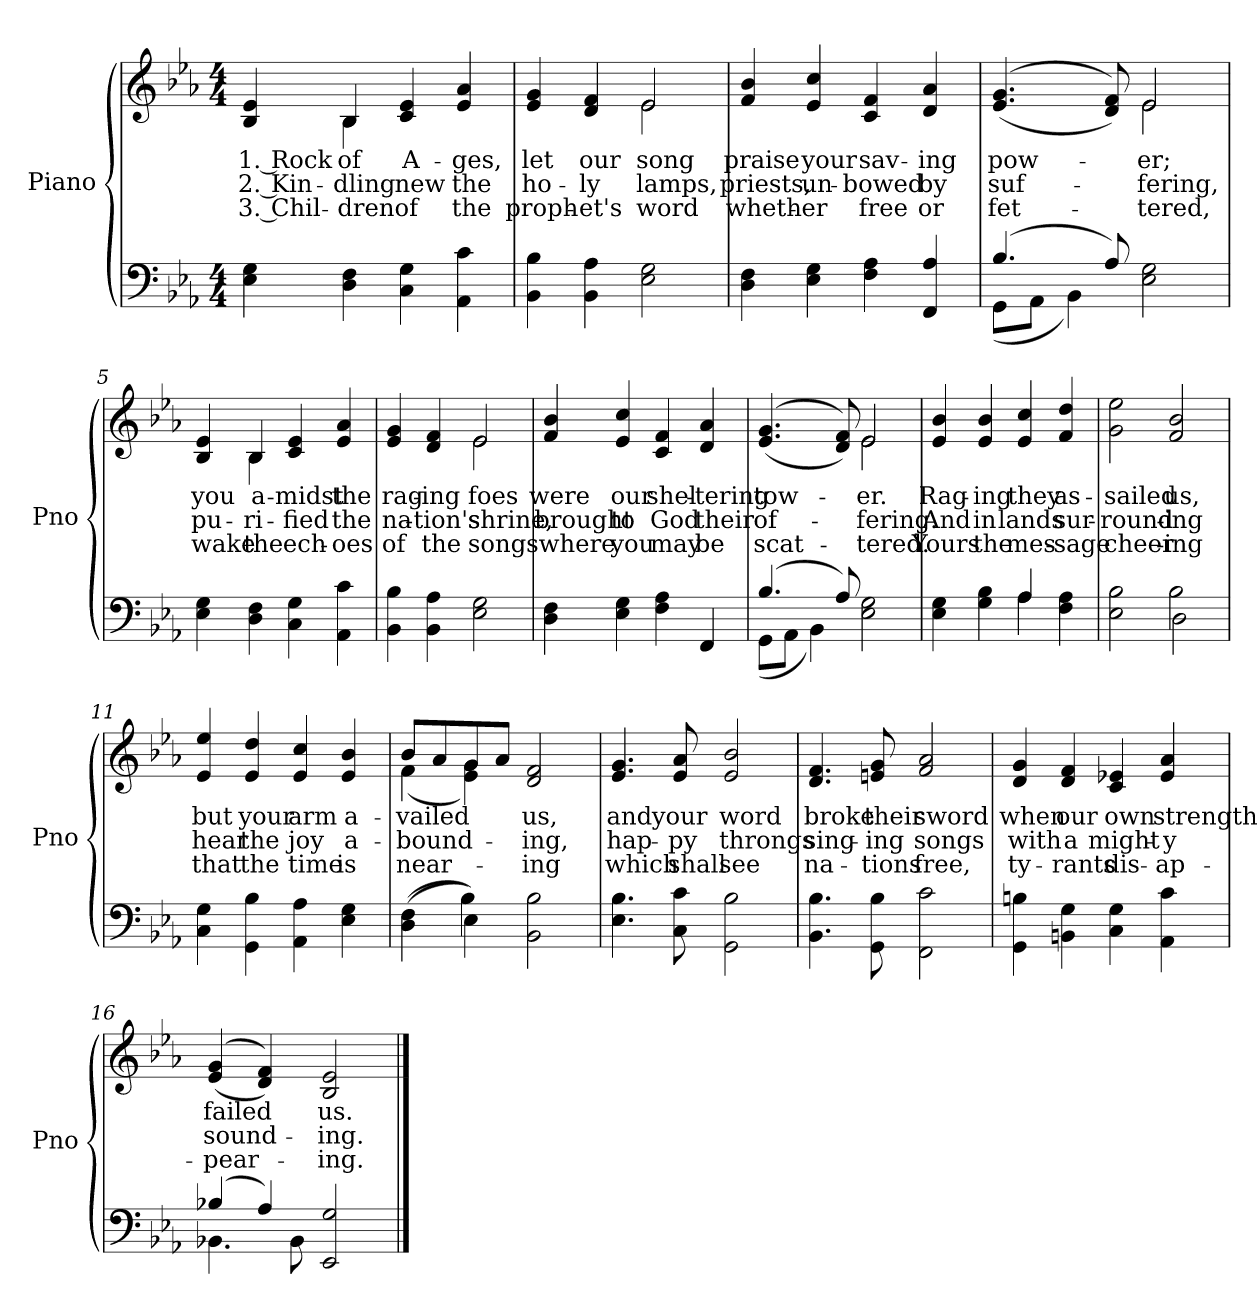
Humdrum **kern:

**kern	**kern	**text	**text	**text
*part2	*part1	*part1	*part1	*part1
*staff2	*staff1	*staff1	*staff1	*staff1
*I"Piano	*I"Piano	*	*	*
*I'Pno	*I'Pno	*	*	*
*clefF4	*clefG2	*	*	*
*k[b-e-a-]	*k[b-e-a-]	*	*	*
*M4/4	*M4/4	*	*	*
*MM116	*MM116	*	*	*
=1	=1	=1	=1	=1
!	!	!LO:LY:b	!LO:LY:b	!LO:LY:b
*	*^	*	*	*
4E-\ 4G\	4B-/ 4e-/	4ryy	1. Rock	2. Kin-	3. Chil-
!	!	!	!LO:LY:b	!LO:LY:b	!LO:LY:b
4D\ 4F\	4B-/	4B-\	of	-dling	-dren
!	!	!	!LO:LY:b	!LO:LY:b	!LO:LY:b
4C\ 4G\	4c/ 4e-/	2ryy	A-	new	of
!	!	!	!LO:LY:b	!LO:LY:b	!LO:LY:b
4AA-\ 4c\	4e-/ 4a-/	.	-ges,	the	the
=2	=2	=2	=2	=2	=2
!	!	!	!LO:LY:b	!LO:LY:b	!LO:LY:b
4BB-\ 4B-\	4e-/ 4g/	2ryy	let	ho-	proph-
!	!	!	!LO:LY:b	!LO:LY:b	!LO:LY:b
4BB-\ 4A-\	4d/ 4f/	.	our	-ly	-et's
!	!	!	!LO:LY:b	!LO:LY:b	!LO:LY:b
2E-\ 2G\	2e-/	2e-\	song	lamps,	word
=3	=3	=3	=3	=3	=3
!	!	!	!LO:LY:b	!LO:LY:b	!LO:LY:b
*	*v	*v	*	*	*
4D\ 4F\	4f/ 4b-/	praise	priests,	wheth-
!	!	!LO:LY:b	!LO:LY:b	!LO:LY:b
4E-\ 4G\	4e-/ 4cc/	your	un-	-er
!	!	!LO:LY:b	!LO:LY:b	!LO:LY:b
4F\ 4A-\	4c/ 4f/	sav-	-bowed	free
!	!	!LO:LY:b	!LO:LY:b	!LO:LY:b
4FF/ 4A-/	4d/ 4a-/	-ing	by	or
!!LO:LB:g=z
=4	=4	=4	=4	=4
*^	*	*	*	*
!	!	!	!LO:LY:b	!LO:LY:b	!LO:LY:b
*	*	*^	*	*	*
(>4.B-/	(<8GG\L	(<(>4.e-/ 4.g/	2ryy	pow-	suf-	fet-
.	8AA-\J	.	.	.	.	.
.	4BB-\)	.	.	.	.	.
8A-/)	.	8d/ 8f/))	.	.	.	.
!	!	!	!	!LO:LY:b	!LO:LY:b	!LO:LY:b
2E-\ 2G\	2ryy	2e-/	2e-\	-er;	-fering,	-tered,
=5	=5	=5	=5	=5	=5	=5
!	!	!	!	!LO:LY:b	!LO:LY:b	!LO:LY:b
*v	*v	*	*	*	*	*
4E-\ 4G\	4B-/ 4e-/	4ryy	you	pu-	wake
!	!	!	!LO:LY:b	!LO:LY:b	!LO:LY:b
4D\ 4F\	4B-/	4B-\	a-	-ri-	the
!	!	!	!LO:LY:b	!LO:LY:b	!LO:LY:b
4C\ 4G\	4c/ 4e-/	2ryy	-midst	-fied	ech-
!	!	!	!LO:LY:b	!LO:LY:b	!LO:LY:b
4AA-\ 4c\	4e-/ 4a-/	.	the	the	-oes
=6	=6	=6	=6	=6	=6
!	!	!	!LO:LY:b	!LO:LY:b	!LO:LY:b
4BB-\ 4B-\	4e-/ 4g/	2ryy	rag-	na-	of
!	!	!	!LO:LY:b	!LO:LY:b	!LO:LY:b
4BB-\ 4A-\	4d/ 4f/	.	-ing	-tion's	the
!	!	!	!LO:LY:b	!LO:LY:b	!LO:LY:b
2E-\ 2G\	2e-/	2e-\	foes	shrine,	songs
!!LO:LB:g=z
=7	=7	=7	=7	=7	=7
!	!	!	!LO:LY:b	!LO:LY:b	!LO:LY:b
*	*v	*v	*	*	*
4D\ 4F\	4f/ 4b-/	were	brought	where
!	!	!LO:LY:b	!LO:LY:b	!LO:LY:b
4E-\ 4G\	4e-/ 4cc/	our	to	you
!	!	!LO:LY:b	!LO:LY:b	!LO:LY:b
4F\ 4A-\	4c/ 4f/	shel-	God	may
!	!	!LO:LY:b	!LO:LY:b	!LO:LY:b
4FF/	4d/ 4a-/	-tering	their	be
=8	=8	=8	=8	=8
*^	*	*	*	*
!	!	!	!LO:LY:b	!LO:LY:b	!LO:LY:b
*	*	*^	*	*	*
(>4.B-/	(<8GG\L	(<(>4.e-/ 4.g/	2ryy	tow-	of-	scat-
.	8AA-\J	.	.	.	.	.
.	4BB-\)	.	.	.	.	.
8A-/)	.	8d/ 8f/))	.	.	.	.
!	!	!	!	!LO:LY:b	!LO:LY:b	!LO:LY:b
2E-\ 2G\	2ryy	2e-/	2e-\	-er.	-fering.	-tered.
=9	=9	=9	=9	=9	=9	=9
!	!	!	!	!LO:LY:b	!LO:LY:b	!LO:LY:b
*	*	*v	*v	*	*	*
4E-\ 4G\	2ryy	4e-/ 4b-/	Rag-	And	Yours
!	!	!	!LO:LY:b	!LO:LY:b	!LO:LY:b
4G\ 4B-\	.	4e-/ 4b-/	-ing	in	the
!	!	!	!LO:LY:b	!LO:LY:b	!LO:LY:b
4A-\	4A-/	4e-/ 4cc/	they	lands	mes-
!	!	!	!LO:LY:b	!LO:LY:b	!LO:LY:b
4F\ 4A-\	4ryy	4f/ 4dd/	as-	sur-	-sage
!!LO:PB:g=z
=10	=10	=10	=10	=10	=10
!	!	!	!LO:LY:b	!LO:LY:b	!LO:LY:b
2E-\ 2B-\	2ryy	2g\ 2ee-\	-sailed	-round-	cheer-
!	!	!	!LO:LY:b	!LO:LY:b	!LO:LY:b
2B-\	2D\	2f/ 2b-/	us,	-ing	-ing
=11	=11	=11	=11	=11	=11
!	!	!	!LO:LY:b	!LO:LY:b	!LO:LY:b
*v	*v	*	*	*	*
4C\ 4G\	4e-/ 4ee-/	but	hear	that
!	!	!LO:LY:b	!LO:LY:b	!LO:LY:b
4GG\ 4B-\	4e-/ 4dd/	your	the	the
!	!	!LO:LY:b	!LO:LY:b	!LO:LY:b
4AA-\ 4A-\	4e-/ 4cc/	arm	joy	time
!	!	!LO:LY:b	!LO:LY:b	!LO:LY:b
4E-\ 4G\	4e-/ 4b-/	a-	a-	is
=12	=12	=12	=12	=12
*^	*	*	*	*
!	!	!	!LO:LY:b	!LO:LY:b	!LO:LY:b
*	*	*^	*	*	*
(<(>4D\ 4F\	4ryy	8b-/L	(<4f\	-vailed	-bound-	near-
.	.	8a-/	.	.	.	.
4E-\)	4B-\)	8g/	4e-\ 4g\)	.	.	.
.	.	8a-/J	.	.	.	.
!	!	!	!	!LO:LY:b	!LO:LY:b	!LO:LY:b
2BB-\ 2B-\	2ryy	2d/ 2f/	2ryy	us,	-ing,	-ing
=13	=13	=13	=13	=13	=13	=13
!	!	!	!	!LO:LY:b	!LO:LY:b	!LO:LY:b
*v	*v	*	*	*	*	*
*	*v	*v	*	*	*
4.E-\ 4.B-\	4.e-/ 4.g/	and	hap-	which
!	!	!LO:LY:b	!LO:LY:b	!LO:LY:b
8C\ 8c\	8e-/ 8a-/	your	-py	shall
!	!	!LO:LY:b	!LO:LY:b	!LO:LY:b
2GG\ 2B-\	2e-/ 2b-/	word	throngs	see
!!LO:LB:g=z
=14	=14	=14	=14	=14
!	!	!LO:LY:b	!LO:LY:b	!LO:LY:b
4.BB-\ 4.B-\	4.d/ 4.f/	broke	sing-	na-
!	!	!LO:LY:b	!LO:LY:b	!LO:LY:b
8GG\ 8B-\	8en/ 8g/	their	-ing	-tions
!	!	!LO:LY:b	!LO:LY:b	!LO:LY:b
2FF\ 2c\	2f/ 2a-/	sword	songs	free,
=15	=15	=15	=15	=15
!	!	!LO:LY:b	!LO:LY:b	!LO:LY:b
4GG\ 4Bn\	4d/ 4g/	when	with	ty-
!	!	!LO:LY:b	!LO:LY:b	!LO:LY:b
4BBn\ 4G\	4d/ 4f/	our	a	-rants
!	!	!LO:LY:b	!LO:LY:b	!LO:LY:b
4C\ 4G\	4c/ 4e-X/	own	might-	dis-
!	!	!LO:LY:b	!LO:LY:b	!LO:LY:b
4AA-\ 4c\	4e-/ 4a-/	strength	-y	-ap-
=16	=16	=16	=16	=16
*^	*	*	*	*
!	!	!	!LO:LY:b	!LO:LY:b	!LO:LY:b
(>4B-X/	4.BB-X\	(<(>4e-/ 4g/	failed	sound-	-pear-
4A-/)	.	4d/ 4f/))	.	.	.
.	8BB-\	.	.	.	.
!	!	!	!LO:LY:b	!LO:LY:b	!LO:LY:b
2EE-/ 2G/	2ryy	2B-/ 2e-/	us.	-ing.	-ing.
*v	*v	*	*	*	*
==	==	==	==	==
*-	*-	*-	*-	*-
